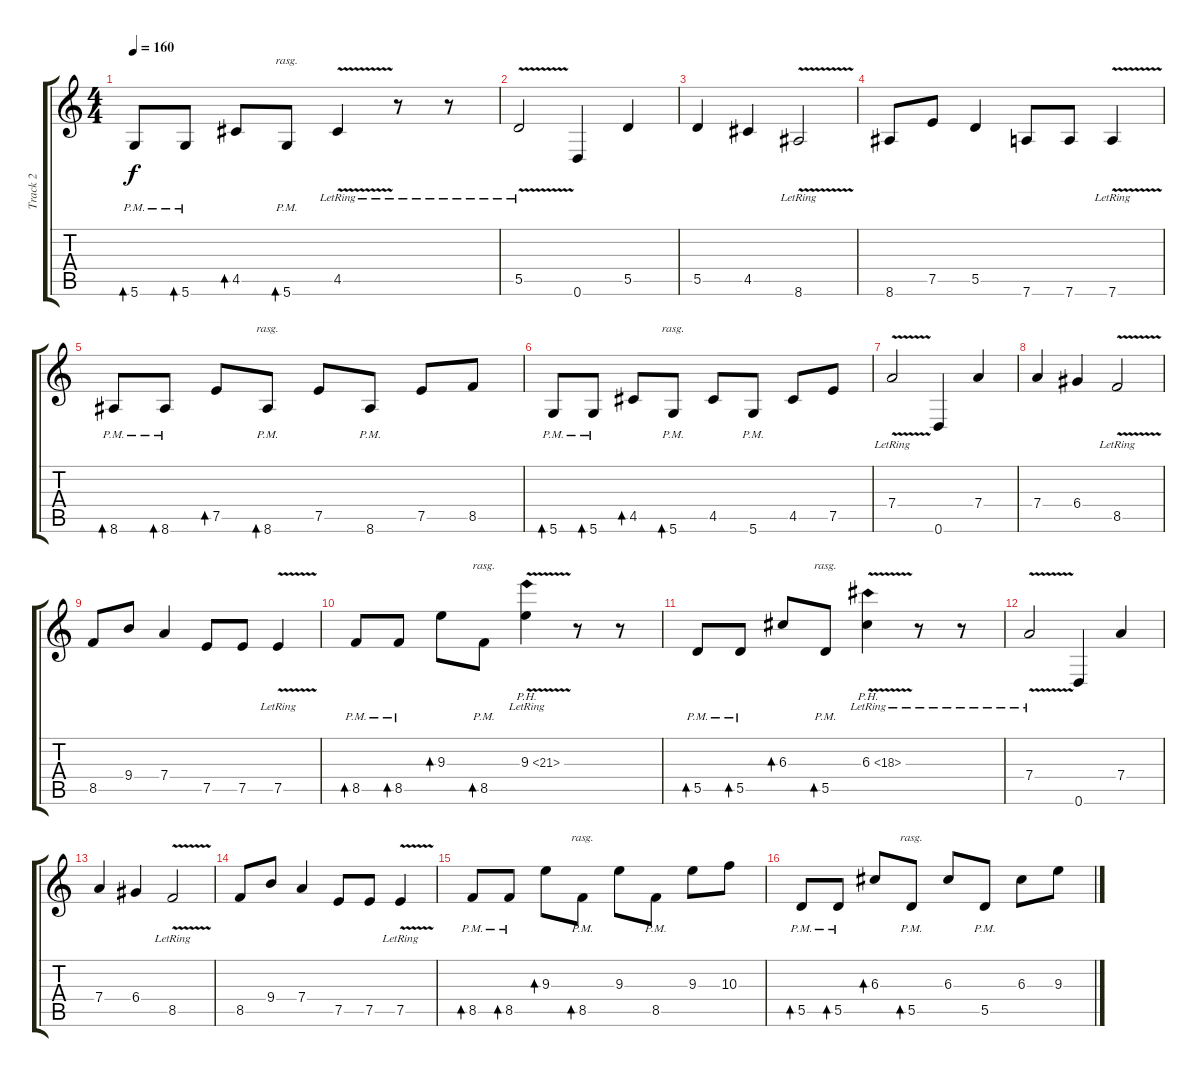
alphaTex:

\track ("Track 2" "Track 2") {instrument distortionguitar}
\staff {score tabs}
\tuning (E4 B3 G3 D3 A2 D2) {hide}
\ts (4 4)
\tempo 160
\clef g2
\ks c
5.6{pm}.8{bd 60 dy f} 5.6{pm}.8{bd 60} 4.5.8{bd 240} 5.6{pm}.8{bd 480 rasg ii} 4.5{v lr}.4 r.8 r.8 |
5.5{v lr}.2 0.6.4 5.5.4 |
5.5.4 4.5.4 8.6{v lr}.2 |
8.6.8 7.5.8 5.5.4 7.6.8 7.6.8 7.6{v lr}.4 |
8.6{pm}.8{bd 60} 8.6{pm}.8{bd 60} 7.5.8{bd 240} 8.6{pm}.8{bd 480 rasg ii} 7.5.8 8.6{pm}.8 7.5.8 8.5.8 |
5.6{pm}.8{bd 60} 5.6{pm}.8{bd 60} 4.5.8{bd 240} 5.6{pm}.8{bd 480 rasg ii} 4.5.8 5.6{pm}.8 4.5.8 7.5.8 |
7.4{v lr}.2 0.6.4 7.4.4 |
7.4.4 6.4.4 8.5{v lr}.2 |
8.5.8 9.4.8 7.4.4 7.5.8 7.5.8 7.5{v lr}.4 |
8.5{pm}.8{bd 60} 8.5{pm}.8{bd 60} 9.3.8{bd 240} 8.5{pm}.8{bd 480 rasg ii} 9.3{ph 12 v lr}.4 r.8 r.8 |
5.5{pm}.8{bd 60} 5.5{pm}.8{bd 60} 6.3.8{bd 240} 5.5{pm}.8{bd 480 rasg ii} 6.3{ph 12 v lr}.4 r.8 r.8 |
7.4{v lr}.2 0.6.4 7.4.4 |
7.4.4 6.4.4 8.5{v lr}.2 |
8.5.8 9.4.8 7.4.4 7.5.8 7.5.8 7.5{v lr}.4 |
8.5{pm}.8{bd 60} 8.5{pm}.8{bd 60} 9.3.8{bd 240} 8.5{pm}.8{bd 480 rasg ii} 9.3.8 8.5{pm}.8 9.3.8 10.3.8 |
5.5{pm}.8{bd 60} 5.5{pm}.8{bd 60} 6.3.8{bd 240} 5.5{pm}.8{bd 480 rasg ii} 6.3.8 5.5{pm}.8 6.3.8 9.3.8
